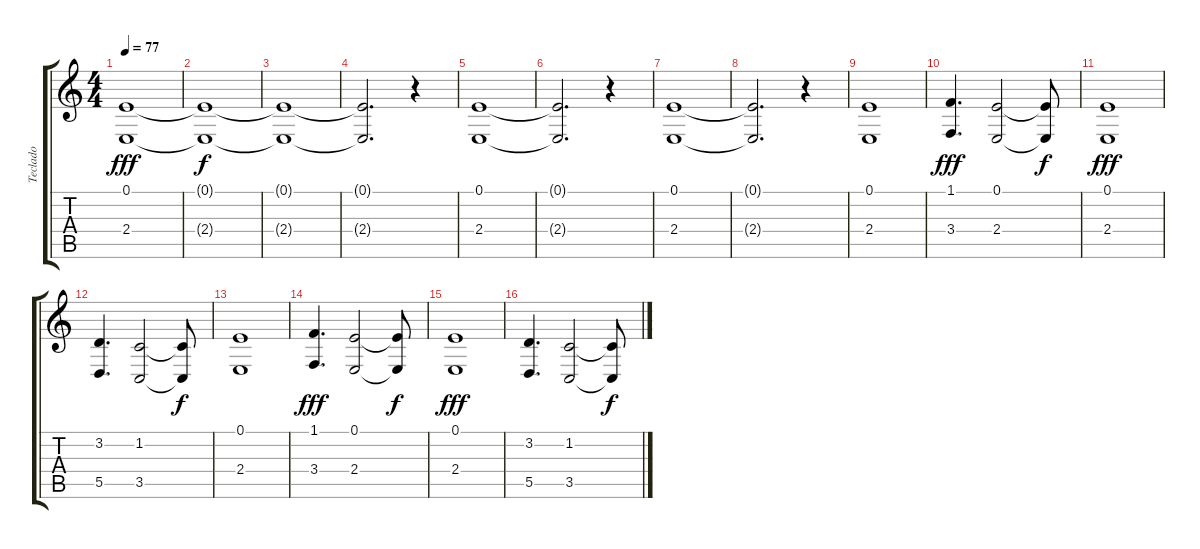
\track ("Teclado" "Teclado") {instrument synthstrings1}
\staff {score tabs}
\tuning (E4 B3 G3 D3 A2 E2) {hide}
\ts (4 4)
\tempo 77
\clef g2
\ks c
(0.1 2.4).1{dy fff} |
(0.1{t} 2.4{t}).1{dy f} |
(0.1{t} 2.4{t}).1 |
(0.1{t} 2.4{t}).2{d} r.4 |
(0.1 2.4).1 |
(0.1{t} 2.4{t}).2{d} r.4 |
(0.1 2.4).1 |
(0.1{t} 2.4{t}).2{d} r.4 |
(0.1 2.4).1 |
(1.1 3.4).4{d dy fff} (0.1 2.4).2 (0.1{t} 2.4{t}).8{dy f} |
(0.1 2.4).1{dy fff} |
(3.2 5.5).4{d} (1.2 3.5).2 (1.2{t} 3.5{t}).8{dy f} |
(0.1 2.4).1 |
(1.1 3.4).4{d dy fff} (0.1 2.4).2 (0.1{t} 2.4{t}).8{dy f} |
(0.1 2.4).1{dy fff} |
(3.2 5.5).4{d} (1.2 3.5).2 (1.2{t} 3.5{t}).8{dy f}
